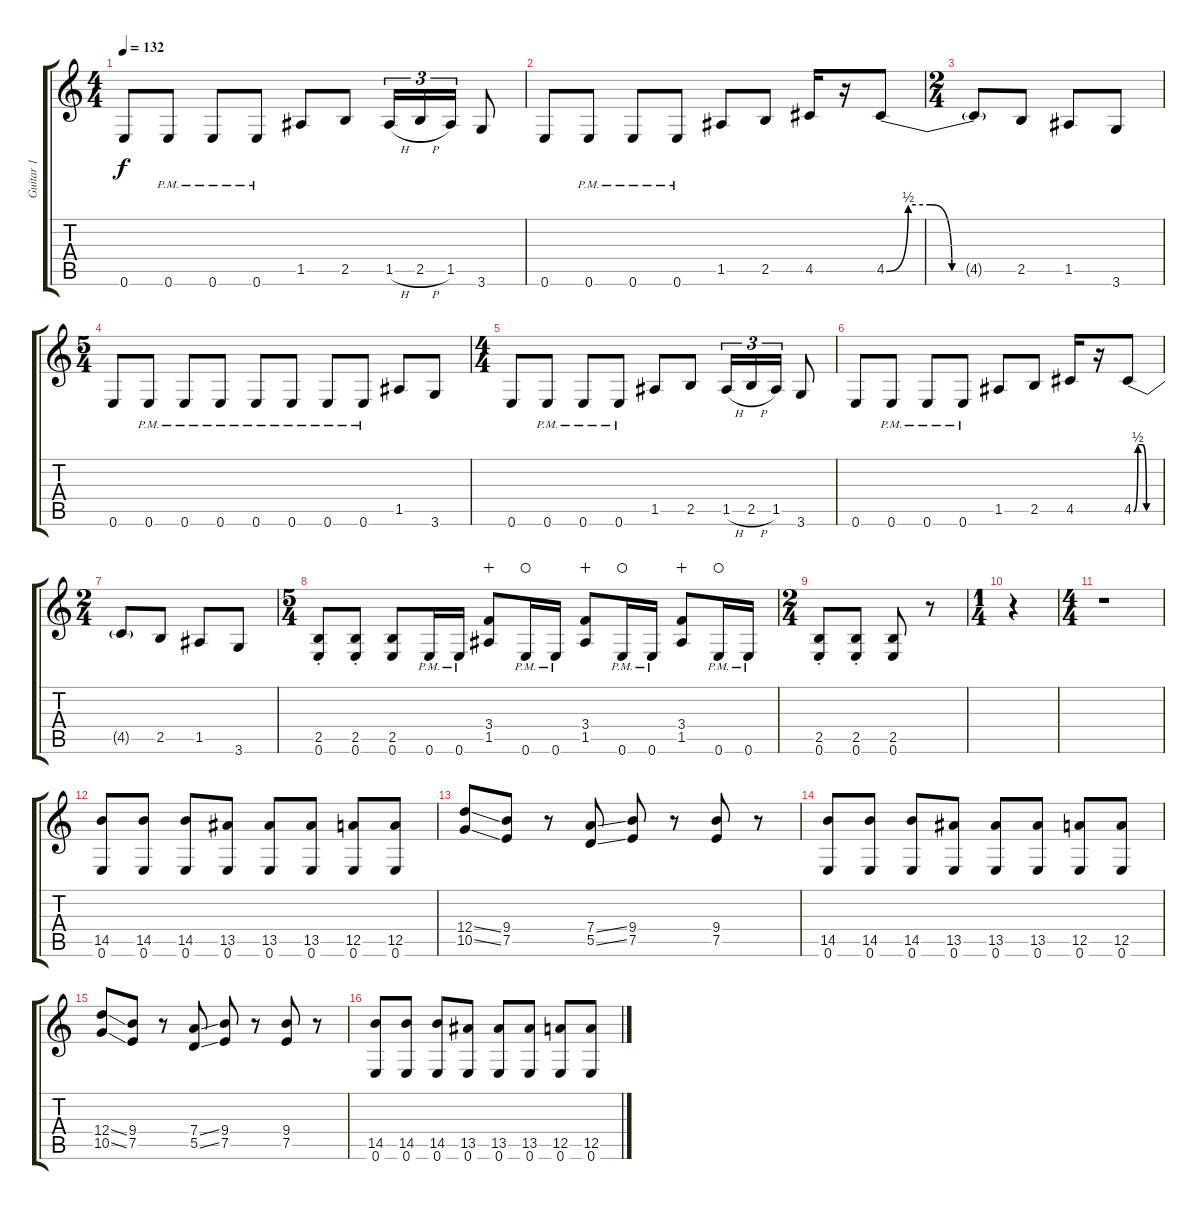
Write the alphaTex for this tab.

\track ("Guitar 1" "Guitar 1") {instrument distortionguitar}
\staff {score tabs}
\tuning (E4 B3 G3 D3 A2 E2) {hide}
\ts (4 4)
\tempo 132
\clef g2
\ks c
0.6.8{dy f} 0.6{pm}.8 0.6{pm}.8 0.6{pm}.8 1.5.8 2.5.8 1.5{h}.16{tu (3 2)} 2.5{h}.16{tu (3 2)} 1.5.16{tu (3 2)} 3.6.8 |
0.6.8 0.6{pm}.8 0.6{pm}.8 0.6{pm}.8 1.5.8 2.5.8 4.5.16 r.16 4.5{be (custom 0 0 10 2 20 2 30 0 60 0)}.8 |
\ts (2 4)
4.5{t}.8 2.5.8 1.5.8 3.6.8 |
\ts (5 4)
0.6.8 0.6{pm}.8 0.6{pm}.8 0.6{pm}.8 0.6{pm}.8 0.6{pm}.8 0.6{pm}.8 0.6{pm}.8 1.5.8 3.6.8 |
\ts (4 4)
0.6.8 0.6{pm}.8 0.6{pm}.8 0.6{pm}.8 1.5.8 2.5.8 1.5{h}.16{tu (3 2)} 2.5{h}.16{tu (3 2)} 1.5.16{tu (3 2)} 3.6.8 |
0.6.8 0.6{pm}.8 0.6{pm}.8 0.6{pm}.8 1.5.8 2.5.8 4.5.16 r.16 4.5{be (custom 0 0 10 2 20 2 30 0 60 0)}.8 |
\ts (2 4)
4.5{t}.8 2.5.8 1.5.8 3.6.8 |
\ts (5 4)
(2.5{st} 0.6{st}).8 (2.5{st} 0.6{st}).8 (2.5 0.6).8 0.6{pm}.16 0.6{pm}.16 (3.4 1.5).8{wahc} 0.6{pm}.16{waho} 0.6{pm}.16 (3.4 1.5).8{wahc} 0.6{pm}.16{waho} 0.6{pm}.16 (3.4 1.5).8{wahc} 0.6{pm}.16{waho} 0.6{pm}.16 |
\ts (2 4)
(2.5{st} 0.6{st}).8 (2.5{st} 0.6{st}).8 (2.5 0.6).8 r.8 |
\ts (1 4)
r.4 |
\ts (4 4)
r.1 |
(14.5 0.6).8 (14.5 0.6).8 (14.5 0.6).8 (13.5 0.6).8 (13.5 0.6).8 (13.5 0.6).8 (12.5 0.6).8 (12.5 0.6).8 |
(12.4{ss} 10.5{ss}).8 (9.4 7.5).8 r.8 (7.4{ss} 5.5{ss}).8 (9.4 7.5).8 r.8 (9.4 7.5).8 r.8 |
(14.5 0.6).8 (14.5 0.6).8 (14.5 0.6).8 (13.5 0.6).8 (13.5 0.6).8 (13.5 0.6).8 (12.5 0.6).8 (12.5 0.6).8 |
(12.4{ss} 10.5{ss}).8 (9.4 7.5).8 r.8 (7.4{ss} 5.5{ss}).8 (9.4 7.5).8 r.8 (9.4 7.5).8 r.8 |
(14.5 0.6).8 (14.5 0.6).8 (14.5 0.6).8 (13.5 0.6).8 (13.5 0.6).8 (13.5 0.6).8 (12.5 0.6).8 (12.5 0.6).8
